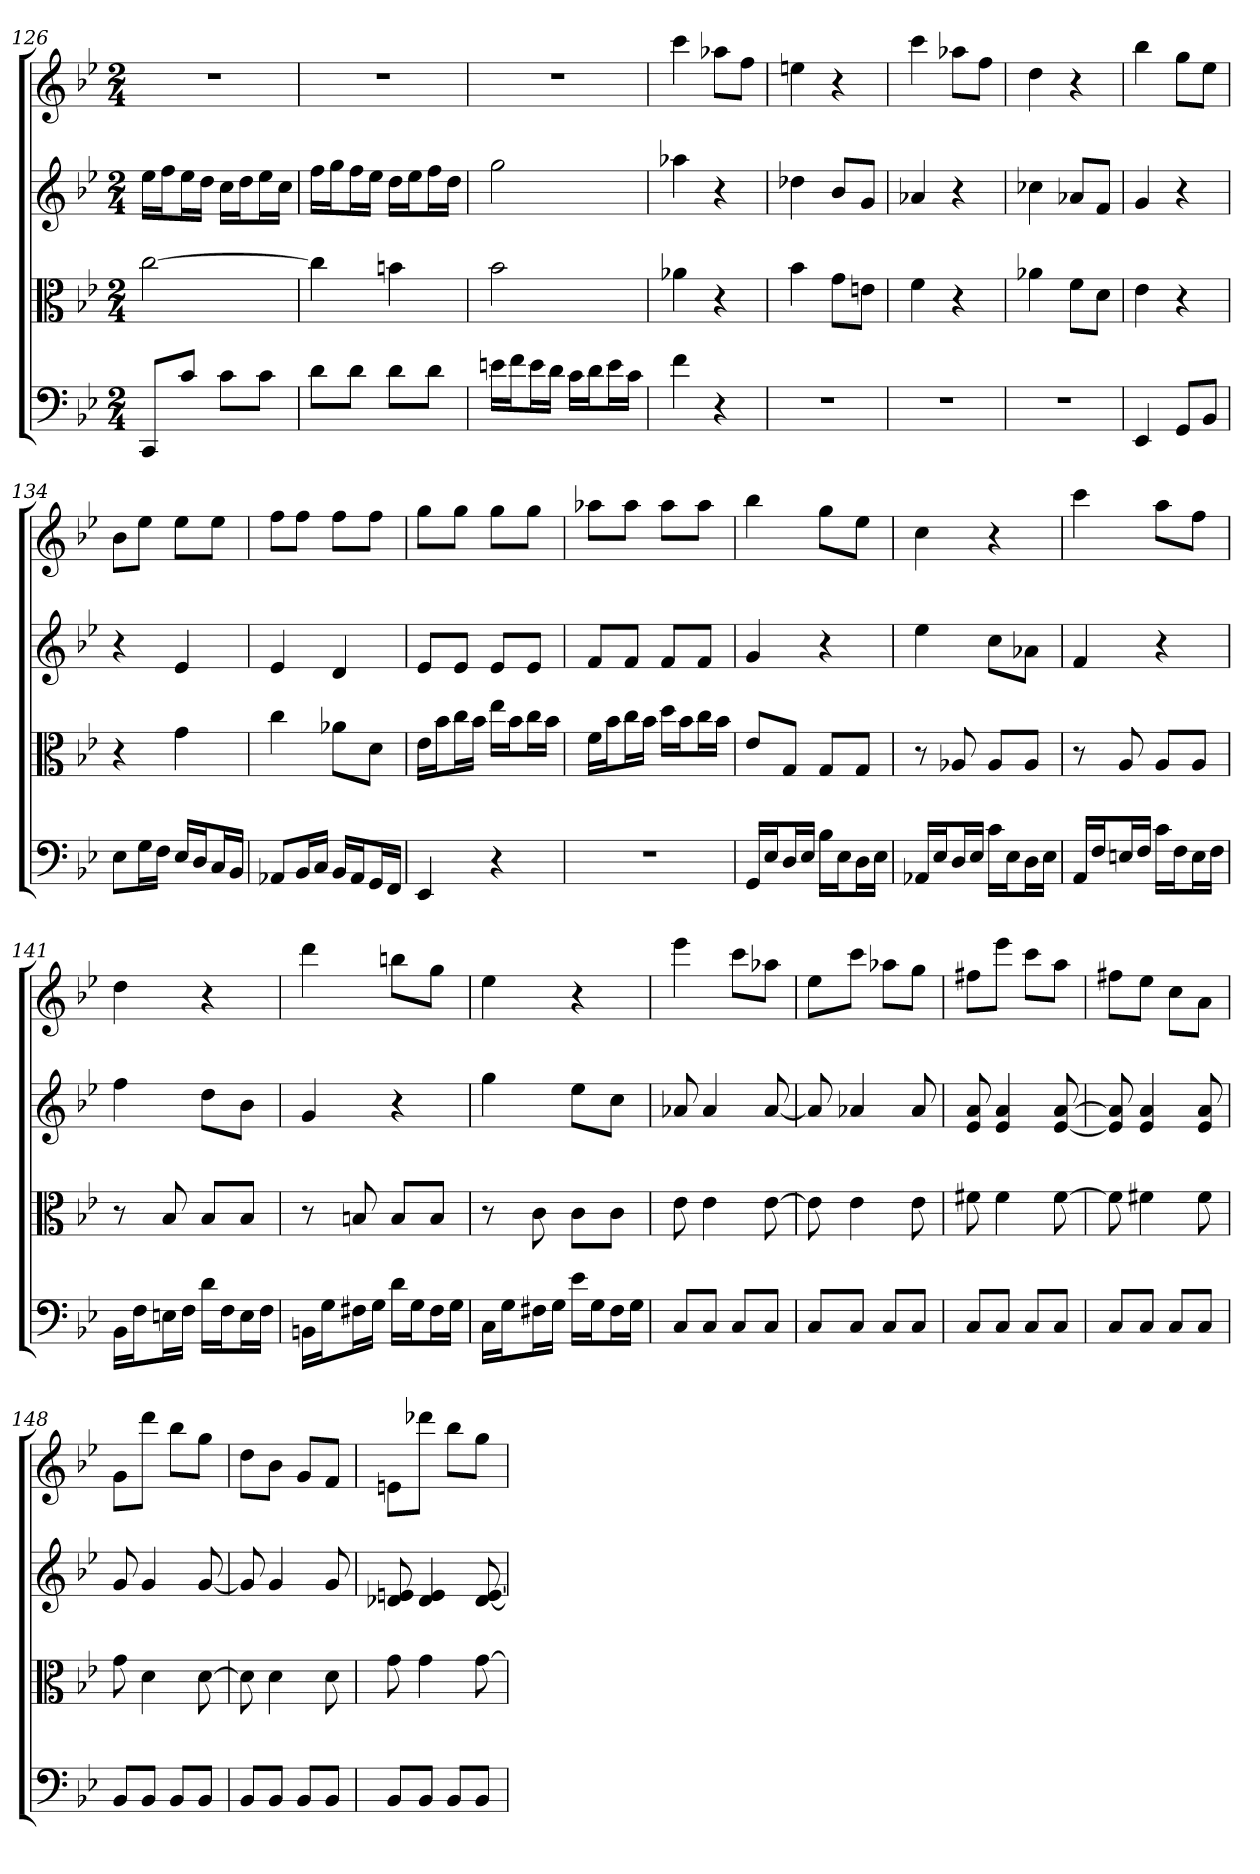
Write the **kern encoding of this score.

**kern	**kern	**kern	**kern
*part4	*part3	*part2	*part1
*staff4	*staff3	*staff2	*staff1
*clefF4	*clefC3	*	*
*k[b-e-]	*k[b-e-]	*k[b-e-]	*k[b-e-]
*B-:	*B-:	*B-:	*B-:
*M2/4	*M2/4	*M2/4	*M2/4
=126	=126	=126	=126
8CC/L	[2cc	16ee-LL	2r
.	.	16ffJ	.
8c/J	.	16ee-L	.
.	.	16ddJJ	.
8c\L	.	16ccLL	.
.	.	16ddJ	.
8c\J	.	16ee-L	.
.	.	16ccJJ	.
=127	=127	=127	=127
8d\L	4cc]	16ffLL	2r
.	.	16ggJ	.
8d\J	.	16ffL	.
.	.	16ee-JJ	.
8d\L	4bn	16ddLL	.
.	.	16ee-J	.
8d\J	.	16ffL	.
.	.	16ddJJ	.
=128	=128	=128	=128
16en\LL	2b-	2gg	2r
16f\J	.	.	.
16e\L	.	.	.
16d\JJ	.	.	.
16c\LL	.	.	.
16d\J	.	.	.
16e\L	.	.	.
16c\JJ	.	.	.
=129	=129	=129	=129
4f	4a-X	4aa-X	4ccc
4r	4r	4r	8aa-XL
.	.	.	8ffJ
=130	=130	=130	=130
2r	4b-	4dd-X	4een
.	8g\L	8b-L	4r
.	8en\J	8gJ	.
=131	=131	=131	=131
2r	4f	4a-X	4ccc
.	4r	4r	8aa-XL
.	.	.	8ffJ
=132	=132	=132	=132
2r	4a-X	4cc-X	4dd
.	8f\L	8a-XL	4r
.	8d\J	8fJ	.
=133	=133	=133	=133
4EE-	4e-	4g	4bb-
8GG/L	4r	4r	8ggL
8BB-/J	.	.	8ee-J
=134	=134	=134	=134
8E-\L	4r	4r	8b-L
16G\L	.	.	8ee-J
16F\JJ	.	.	.
16E-/LL	4g	4e-	8ee-L
16D/J	.	.	.
16C/L	.	.	8ee-J
16BB-/JJ	.	.	.
=135	=135	=135	=135
8AA-X/L	4cc	4e-	8ffL
16BB-/L	.	.	8ffJ
16C/JJ	.	.	.
16BB-/LL	8a-X\L	4d	8ffL
16AA-/J	.	.	.
16GG/L	8d\J	.	8ffJ
16FF/JJ	.	.	.
=136	=136	=136	=136
4EE-	16e-\LL	8e-L	8ggL
.	16b-\J	.	.
.	16cc\L	8e-J	8ggJ
.	16b-\JJ	.	.
4r	16ee-\LL	8e-L	8ggL
.	16b-\J	.	.
.	16cc\L	8e-J	8ggJ
.	16b-\JJ	.	.
=137	=137	=137	=137
2r	16f\LL	8fL	8aa-XL
.	16b-\J	.	.
.	16cc\L	8fJ	8aa-J
.	16b-\JJ	.	.
.	16dd\LL	8fL	8aa-L
.	16b-\J	.	.
.	16cc\L	8fJ	8aa-J
.	16b-\JJ	.	.
=138	=138	=138	=138
16GG/LL	8e-/L	4g	4bb-
16E-/J	.	.	.
16D/L	8G/J	.	.
16E-/JJ	.	.	.
16B-\LL	8G/L	4r	8ggL
16E-\J	.	.	.
16D\L	8G/J	.	8ee-J
16E-\JJ	.	.	.
=139	=139	=139	=139
16AA-X/LL	8r	4ee-	4cc
16E-/J	.	.	.
16D/L	8A-X	.	.
16E-/JJ	.	.	.
16c\LL	8A-/L	8ccL	4r
16E-\J	.	.	.
16D\L	8A-/J	8a-XJ	.
16E-\JJ	.	.	.
=140	=140	=140	=140
16AA/LL	8r	4f	4ccc
16F/J	.	.	.
16En/L	8A	.	.
16F/JJ	.	.	.
16c\LL	8A/L	4r	8aaL
16F\J	.	.	.
16E\L	8A/J	.	8ffJ
16F\JJ	.	.	.
=141	=141	=141	=141
16BB-\LL	8r	4ff	4dd
16F\J	.	.	.
16En\L	8B-	.	.
16F\JJ	.	.	.
16d\LL	8B-/L	8ddL	4r
16F\J	.	.	.
16E\L	8B-/J	8b-J	.
16F\JJ	.	.	.
=142	=142	=142	=142
16BBn\LL	8r	4g	4ddd
16G\J	.	.	.
16F#X\L	8Bn	.	.
16G\JJ	.	.	.
16d\LL	8B/L	4r	8bbnL
16G\J	.	.	.
16F#\L	8B/J	.	8ggJ
16G\JJ	.	.	.
=143	=143	=143	=143
16C\LL	8r	4gg	4ee-
16G\J	.	.	.
16F#X\L	8c	.	.
16G\JJ	.	.	.
16e-\LL	8c\L	8ee-L	4r
16G\J	.	.	.
16F#\L	8c\J	8ccJ	.
16G\JJ	.	.	.
=144	=144	=144	=144
8C/L	8e-	8a-X	4eee-
8C/J	4e-	4a-	.
8C/L	.	.	8cccL
8C/J	[8e-	[8a-	8aa-XJ
=145	=145	=145	=145
8C/L	8e-]	8a-]	8ee-L
8C/J	4e-	4a-X	8cccJ
8C/L	.	.	8aa-XL
8C/J	8e-	8a-	8ggJ
=146	=146	=146	=146
8C/L	8f#X	8e- 8a	8ff#XL
8C/J	4f#	4e- 4a	8eee-J
8C/L	.	.	8cccL
8C/J	[8f#	[8e- [8a	8aaJ
=147	=147	=147	=147
8C/L	8f#]	8e-] 8a]	8ff#XL
8C/J	4f#X	4e- 4a	8ee-J
8C/L	.	.	8ccL
8C/J	8f#	8e- 8a	8aJ
=148	=148	=148	=148
8BB-/L	8g	8g	8gL
8BB-/J	4d	4g	8dddJ
8BB-/L	.	.	8bb-L
8BB-/J	[8d	[8g	8ggJ
=149	=149	=149	=149
8BB-/L	8d]	8g]	8ddL
8BB-/J	4d	4g	8b-J
8BB-/L	.	.	8gL
8BB-/J	8d	8g	8fJ
=150	=150	=150	=150
8BB-/L	8g	8d-X 8en	8enL
8BB-/J	4g	4d- 4e	8ddd-XJ
8BB-/L	.	.	8bb-L
8BB-/J	[8g	[8d- [8e	8ggJ
=	=	=	=
*-	*-	*-	*-
